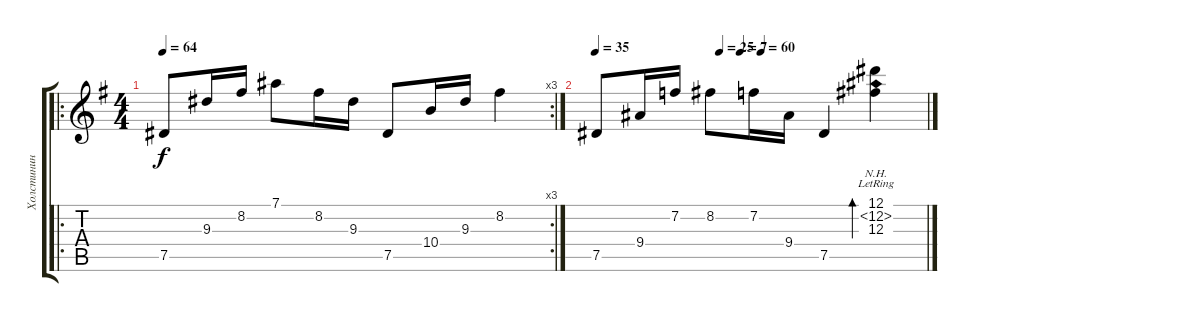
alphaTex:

\track ("Холстинин (акустика)" "Холстинин ") {instrument electricguitarclean}
\staff {score tabs}
\tuning (Eb4 Bb3 Gb3 Db3 Ab2 Eb2) {hide}
\ro
\rc 3
\ts (4 4)
\tempo 64
\clef g2
\ks g
7.5.8{dy f} 9.3.16 8.2.16 7.1.8 8.2.16 9.3.16 7.5.8 10.4.16 9.3.16 8.2.4 |
\tempo 35
\tempo (25 0.375)
\tempo (7 0.4375)
\tempo (40 0.5)
\tempo (60 0.5)
7.5.8 9.4.16 7.2.16 8.2.8 7.2.16 9.4.16 7.5.4 (12.1{lr} 12.2{nh lr} 12.3{lr}).4{bd 30}
